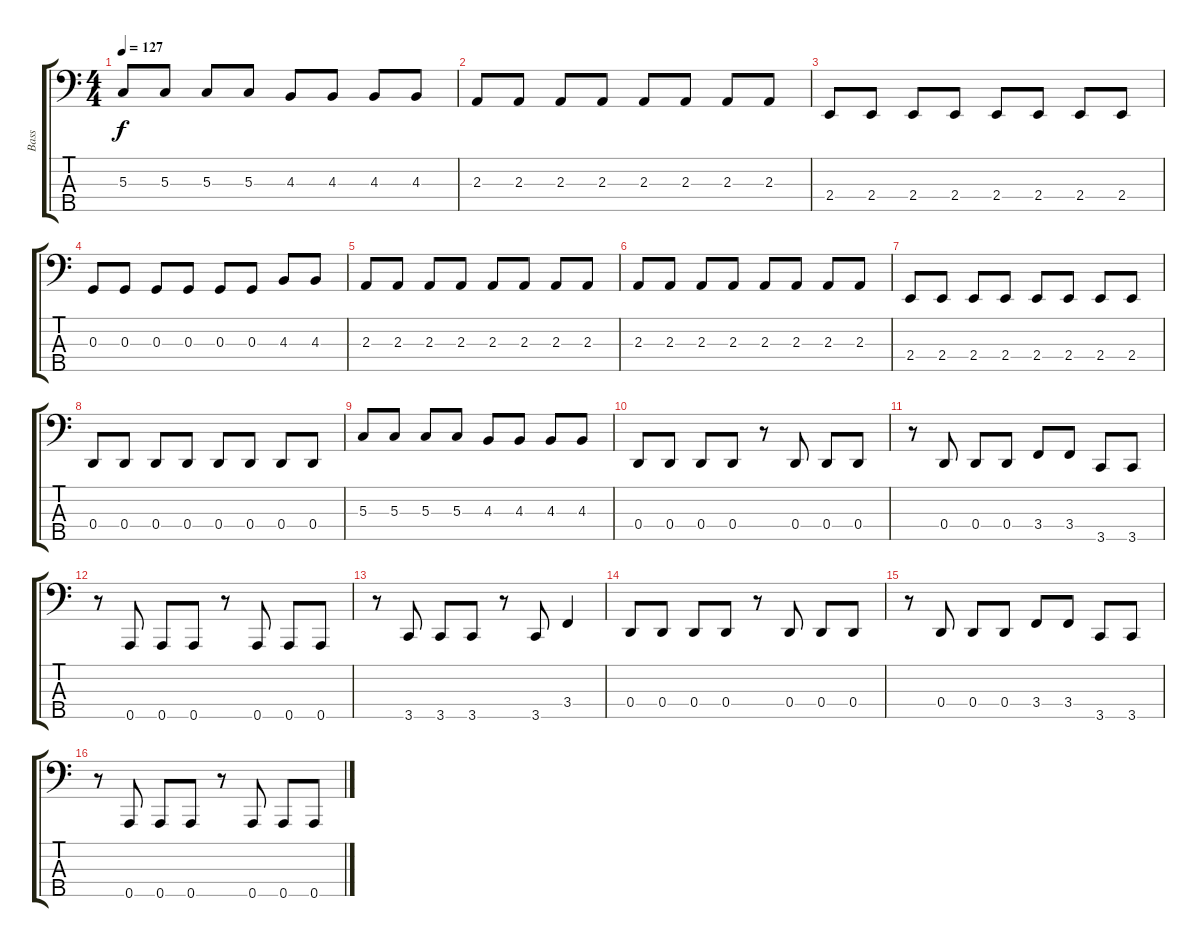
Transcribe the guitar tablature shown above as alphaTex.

\track ("Bass" "Bass") {instrument electricbassfinger}
\staff {score tabs}
\tuning (F2 C2 G1 D1 A0) {hide}
\ts (4 4)
\tempo 127
\clef f4
\ks c
5.3.8{dy f} 5.3.8 5.3.8 5.3.8 4.3.8 4.3.8 4.3.8 4.3.8 |
2.3.8 2.3.8 2.3.8 2.3.8 2.3.8 2.3.8 2.3.8 2.3.8 |
2.4.8 2.4.8 2.4.8 2.4.8 2.4.8 2.4.8 2.4.8 2.4.8 |
0.3.8 0.3.8 0.3.8 0.3.8 0.3.8 0.3.8 4.3.8 4.3.8 |
2.3.8 2.3.8 2.3.8 2.3.8 2.3.8 2.3.8 2.3.8 2.3.8 |
2.3.8 2.3.8 2.3.8 2.3.8 2.3.8 2.3.8 2.3.8 2.3.8 |
2.4.8 2.4.8 2.4.8 2.4.8 2.4.8 2.4.8 2.4.8 2.4.8 |
0.4.8 0.4.8 0.4.8 0.4.8 0.4.8 0.4.8 0.4.8 0.4.8 |
5.3.8 5.3.8 5.3.8 5.3.8 4.3.8 4.3.8 4.3.8 4.3.8 |
0.4.8 0.4.8 0.4.8 0.4.8 r.8 0.4.8 0.4.8 0.4.8 |
r.8 0.4.8 0.4.8 0.4.8 3.4.8 3.4.8 3.5.8 3.5.8 |
r.8 0.5.8 0.5.8 0.5.8 r.8 0.5.8 0.5.8 0.5.8 |
r.8 3.5.8 3.5.8 3.5.8 r.8 3.5.8 3.4.4 |
0.4.8 0.4.8 0.4.8 0.4.8 r.8 0.4.8 0.4.8 0.4.8 |
r.8 0.4.8 0.4.8 0.4.8 3.4.8 3.4.8 3.5.8 3.5.8 |
r.8 0.5.8 0.5.8 0.5.8 r.8 0.5.8 0.5.8 0.5.8
